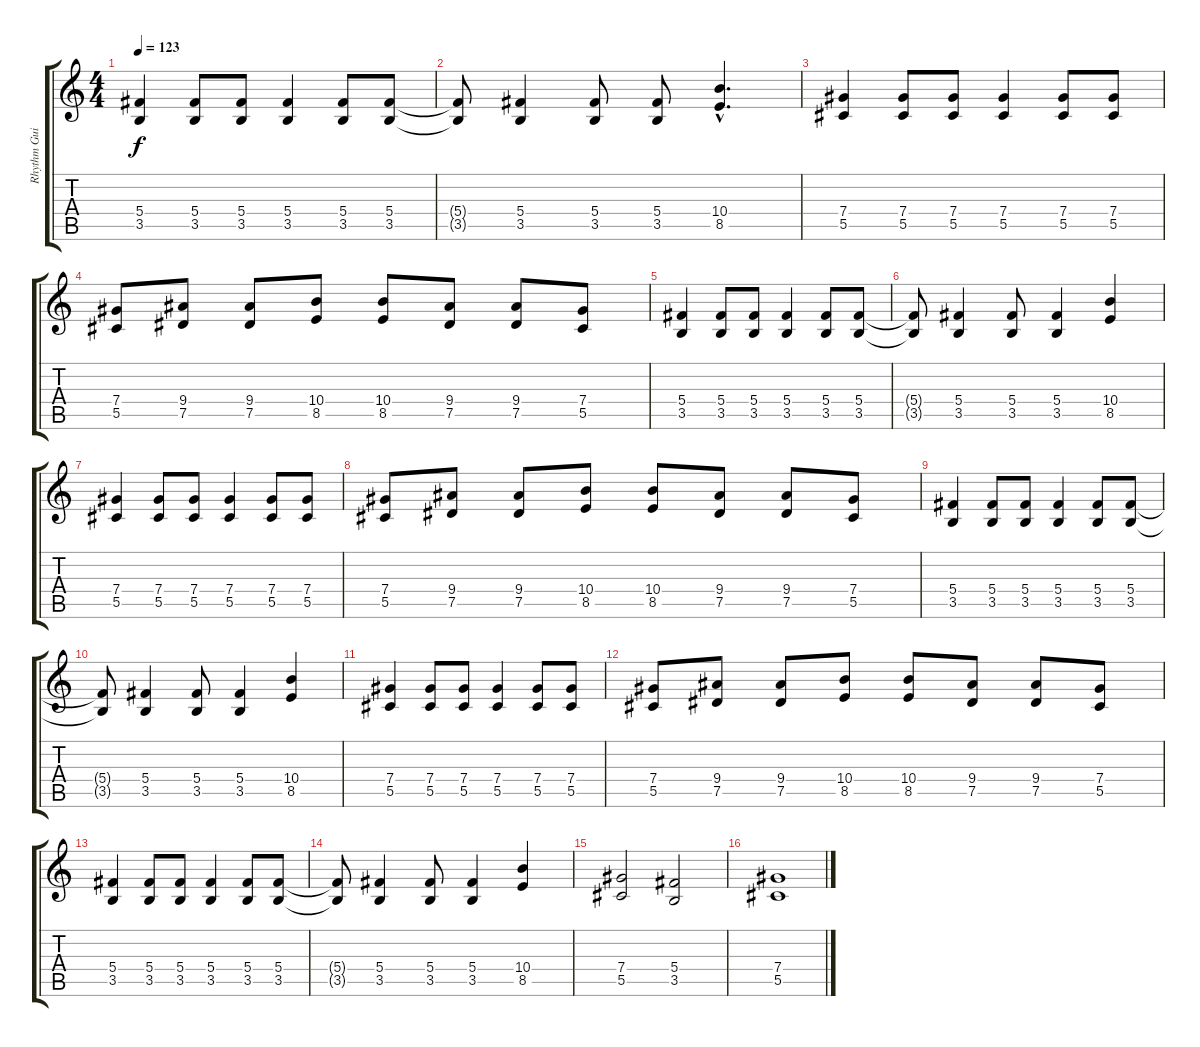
\track ("Rhythm Guitar" "Rhythm Gui") {instrument overdrivenguitar}
\staff {score tabs}
\tuning (Eb4 Bb3 Gb3 Db3 Ab2 Db2) {hide}
\ts (4 4)
\tempo 123
\clef g2
\ks c
(5.4 3.5).4{dy f} (5.4 3.5).8 (5.4 3.5).8 (5.4 3.5).4 (5.4 3.5).8 (5.4 3.5).8 |
(5.4{t} 3.5{t}).8 (5.4 3.5).4 (5.4 3.5).8 (5.4 3.5).8 (10.4{hac} 8.5{hac}).4{d} |
(7.4 5.5).4 (7.4 5.5).8 (7.4 5.5).8 (7.4 5.5).4 (7.4 5.5).8 (7.4 5.5).8 |
(7.4 5.5).8 (9.4 7.5).8 (9.4 7.5).8 (10.4 8.5).8 (10.4 8.5).8 (9.4 7.5).8 (9.4 7.5).8 (7.4 5.5).8 |
(5.4 3.5).4 (5.4 3.5).8 (5.4 3.5).8 (5.4 3.5).4 (5.4 3.5).8 (5.4 3.5).8 |
(5.4{t} 3.5{t}).8 (5.4 3.5).4 (5.4 3.5).8 (5.4 3.5).4 (10.4 8.5).4 |
(7.4 5.5).4 (7.4 5.5).8 (7.4 5.5).8 (7.4 5.5).4 (7.4 5.5).8 (7.4 5.5).8 |
(7.4 5.5).8 (9.4 7.5).8 (9.4 7.5).8 (10.4 8.5).8 (10.4 8.5).8 (9.4 7.5).8 (9.4 7.5).8 (7.4 5.5).8 |
(5.4 3.5).4 (5.4 3.5).8 (5.4 3.5).8 (5.4 3.5).4 (5.4 3.5).8 (5.4 3.5).8 |
(5.4{t} 3.5{t}).8 (5.4 3.5).4 (5.4 3.5).8 (5.4 3.5).4 (10.4 8.5).4 |
(7.4 5.5).4 (7.4 5.5).8 (7.4 5.5).8 (7.4 5.5).4 (7.4 5.5).8 (7.4 5.5).8 |
(7.4 5.5).8 (9.4 7.5).8 (9.4 7.5).8 (10.4 8.5).8 (10.4 8.5).8 (9.4 7.5).8 (9.4 7.5).8 (7.4 5.5).8 |
(5.4 3.5).4 (5.4 3.5).8 (5.4 3.5).8 (5.4 3.5).4 (5.4 3.5).8 (5.4 3.5).8 |
(5.4{t} 3.5{t}).8 (5.4 3.5).4 (5.4 3.5).8 (5.4 3.5).4 (10.4 8.5).4 |
(7.4 5.5).2 (5.4 3.5).2 |
(7.4 5.5).1
